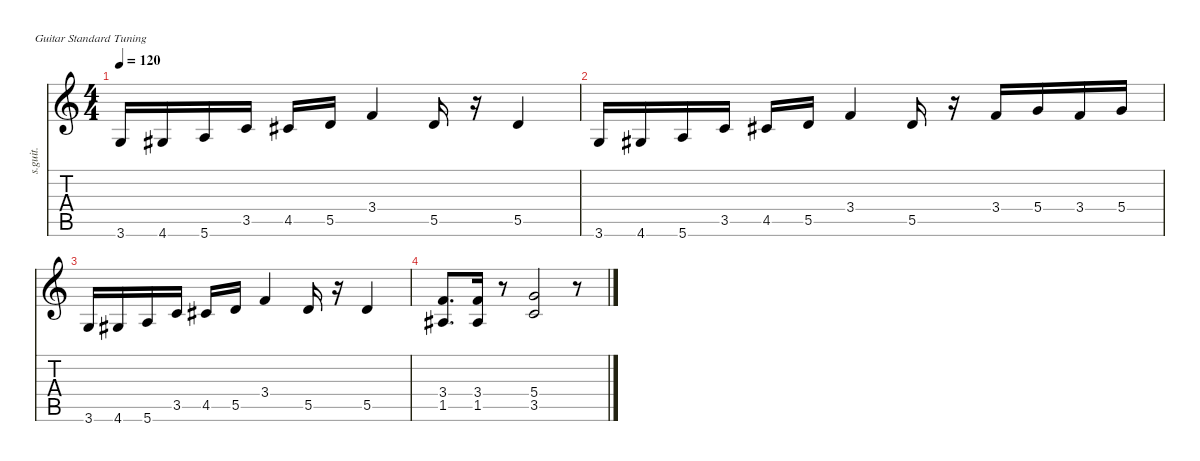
\defaultSystemsLayout 4
\hideDynamics
\bracketExtendMode nobrackets
\otherSystemsTrackNameOrientation horizontal
\track ("Steel Guitar" "s.guit.") {instrument acousticguitarsteel}
\staff {score tabs}
\tuning (E4 B3 G3 D3 A2 E2)
\ts (4 4)
\tempo 120
\clef g2
\ks c
3.6.16{dy mf beam Up} 4.6{acc #}.16{beam Up} 5.6.16{beam Up} 3.5.16{beam Up} 4.5{acc #}.16{beam Up} 5.5.16{beam Up} 3.4.4{beam Up} 5.5.16{beam Up} r.16{beam Up} 5.5.4{beam Up} |
3.6.16{beam Up} 4.6{acc #}.16{beam Up} 5.6.16{beam Up} 3.5.16{beam Up} 4.5{acc #}.16{beam Up} 5.5.16{beam Up} 3.4.4{beam Up} 5.5.16{beam Up} r.16{beam Up} 3.4.16{beam Up} 5.4.16{beam Up} 3.4.16{beam Up} 5.4.16{beam Up} |
3.6.16{beam Up} 4.6{acc #}.16{beam Up} 5.6.16{beam Up} 3.5.16{beam Up} 4.5{acc #}.16{beam Up} 5.5.16{beam Up} 3.4.4{beam Up} 5.5.16{beam Up} r.16{beam Up} 5.5.4{beam Up} |
(1.5{acc #} 3.4).8{d beam Up} (1.5{acc #} 3.4).16{beam Up} r.8{beam Up} (3.5 5.4).2{beam Up} r.8{beam Up}
